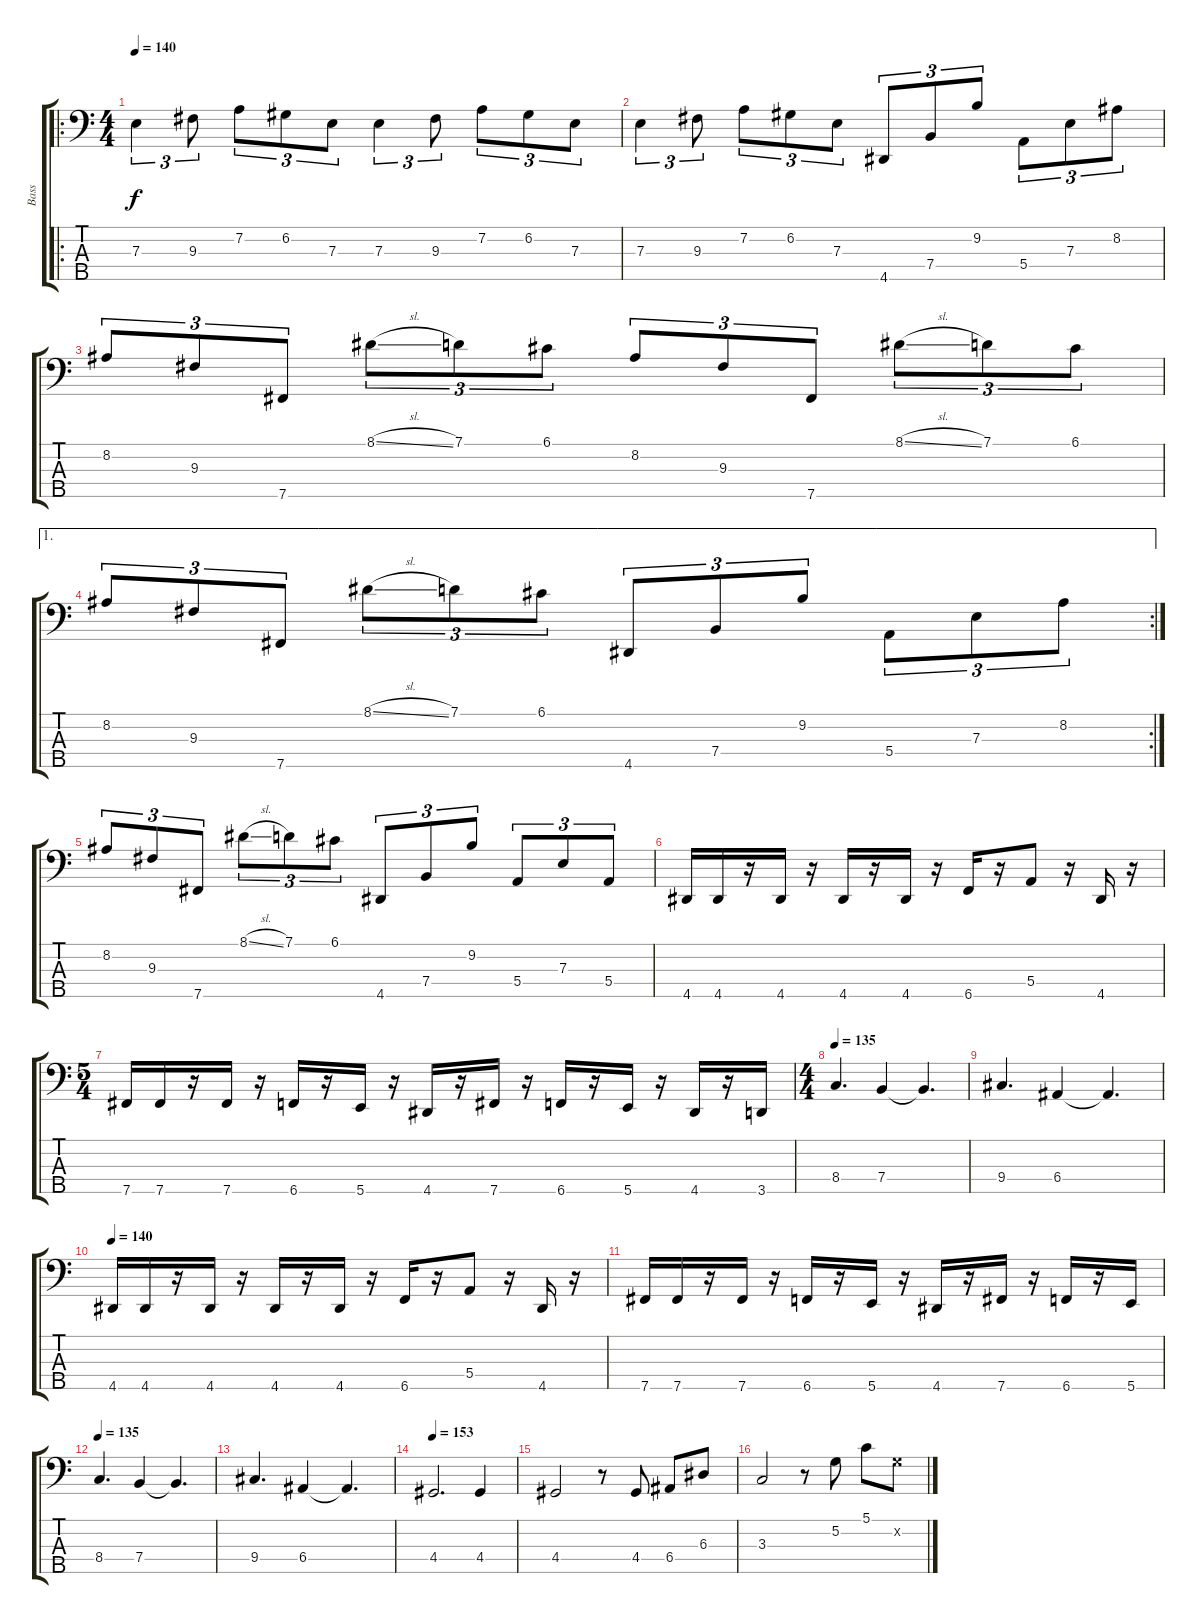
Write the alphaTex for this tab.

\track ("Bass" "Bass") {instrument fretlessbass}
\staff {score tabs}
\tuning (G2 D2 A1 E1 B0) {hide}
\ro
\ts (4 4)
\tempo 140
\clef f4
\ks c
7.3.4{tu (3 2) dy f} 9.3.8{tu (3 2)} 7.2.8{tu (3 2)} 6.2.8{tu (3 2)} 7.3.8{tu (3 2)} 7.3.4{tu (3 2)} 9.3.8{tu (3 2)} 7.2.8{tu (3 2)} 6.2.8{tu (3 2)} 7.3.8{tu (3 2)} |
7.3.4{tu (3 2)} 9.3.8{tu (3 2)} 7.2.8{tu (3 2)} 6.2.8{tu (3 2)} 7.3.8{tu (3 2)} 4.5.8{tu (3 2)} 7.4.8{tu (3 2)} 9.2.8{tu (3 2)} 5.4.8{tu (3 2)} 7.3.8{tu (3 2)} 8.2.8{tu (3 2)} |
8.2.8{tu (3 2)} 9.3.8{tu (3 2)} 7.5.8{tu (3 2)} 8.1{sl}.8{tu (3 2)} 7.1.8{tu (3 2)} 6.1.8{tu (3 2)} 8.2.8{tu (3 2)} 9.3.8{tu (3 2)} 7.5.8{tu (3 2)} 8.1{sl}.8{tu (3 2)} 7.1.8{tu (3 2)} 6.1.8{tu (3 2)} |
\ae 1
\rc 2
8.2.8{tu (3 2)} 9.3.8{tu (3 2)} 7.5.8{tu (3 2)} 8.1{sl}.8{tu (3 2)} 7.1.8{tu (3 2)} 6.1.8{tu (3 2)} 4.5.8{tu (3 2)} 7.4.8{tu (3 2)} 9.2.8{tu (3 2)} 5.4.8{tu (3 2)} 7.3.8{tu (3 2)} 8.2.8{tu (3 2)} |
8.2.8{tu (3 2)} 9.3.8{tu (3 2)} 7.5.8{tu (3 2)} 8.1{sl}.8{tu (3 2)} 7.1.8{tu (3 2)} 6.1.8{tu (3 2)} 4.5.8{tu (3 2)} 7.4.8{tu (3 2)} 9.2.8{tu (3 2)} 5.4.8{tu (3 2)} 7.3.8{tu (3 2)} 5.4.8{tu (3 2)} |
4.5.16 4.5.16 r.16 4.5.16 r.16 4.5.16 r.16 4.5.16 r.16 6.5.16 r.16 5.4.8 r.16 4.5.16 r.16 |
\ts (5 4)
7.5.16 7.5.16 r.16 7.5.16 r.16 6.5.16 r.16 5.5.16 r.16 4.5.16 r.16 7.5.16 r.16 6.5.16 r.16 5.5.16 r.16 4.5.16 r.16 3.5.16 |
\ts (4 4)
\tempo 135
8.4.4{d} 7.4.4 7.4{t}.4{d} |
9.4.4{d} 6.4.4 6.4{t}.4{d} |
\tempo 140
4.5.16 4.5.16 r.16 4.5.16 r.16 4.5.16 r.16 4.5.16 r.16 6.5.16 r.16 5.4.8 r.16 4.5.16 r.16 |
7.5.16 7.5.16 r.16 7.5.16 r.16 6.5.16 r.16 5.5.16 r.16 4.5.16 r.16 7.5.16 r.16 6.5.16 r.16 5.5.16 |
\tempo 135
8.4.4{d} 7.4.4 7.4{t}.4{d} |
9.4.4{d} 6.4.4 6.4{t}.4{d} |
\tempo 153
4.4.2{d} 4.4.4 |
4.4.2 r.8 4.4.8 6.4.8 6.3.8 |
3.3.2 r.8 5.2.8 5.1.8 5.2{x}.8
